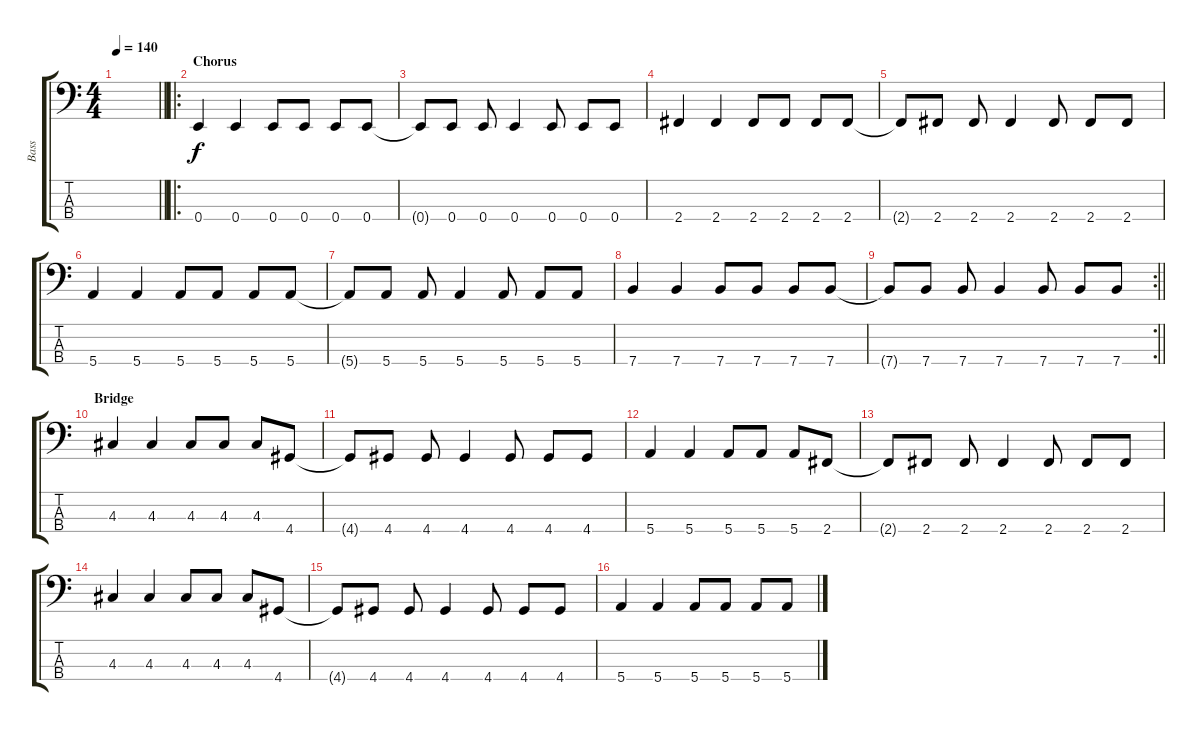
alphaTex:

\track ("Bass" "Bass") {instrument electricbassfinger}
\staff {score tabs}
\tuning (G2 D2 A1 E1) {hide}
\ts (4 4)
\tempo 140
\clef f4
\barLineRight lightlight
\ks c
|
\ro
\section ("" "Chorus")
0.4.4 0.4.4 0.4.8 0.4.8 0.4.8 0.4.8 |
0.4{t}.8 0.4.8 0.4.8 0.4.4 0.4.8 0.4.8 0.4.8 |
2.4.4 2.4.4 2.4.8 2.4.8 2.4.8 2.4.8 |
2.4{t}.8 2.4.8 2.4.8 2.4.4 2.4.8 2.4.8 2.4.8 |
5.4.4 5.4.4 5.4.8 5.4.8 5.4.8 5.4.8 |
5.4{t}.8 5.4.8 5.4.8 5.4.4 5.4.8 5.4.8 5.4.8 |
7.4.4 7.4.4 7.4.8 7.4.8 7.4.8 7.4.8 |
\rc 2
\barLineRight lightlight
7.4{t}.8 7.4.8 7.4.8 7.4.4 7.4.8 7.4.8 7.4.8 |
\section ("" "Bridge")
4.3.4 4.3.4 4.3.8 4.3.8 4.3.8 4.4.8 |
4.4{t}.8 4.4.8 4.4.8 4.4.4 4.4.8 4.4.8 4.4.8 |
5.4.4 5.4.4 5.4.8 5.4.8 5.4.8 2.4.8 |
2.4{t}.8 2.4.8 2.4.8 2.4.4 2.4.8 2.4.8 2.4.8 |
4.3.4 4.3.4 4.3.8 4.3.8 4.3.8 4.4.8 |
4.4{t}.8 4.4.8 4.4.8 4.4.4 4.4.8 4.4.8 4.4.8 |
5.4.4 5.4.4 5.4.8 5.4.8 5.4.8 5.4.8
